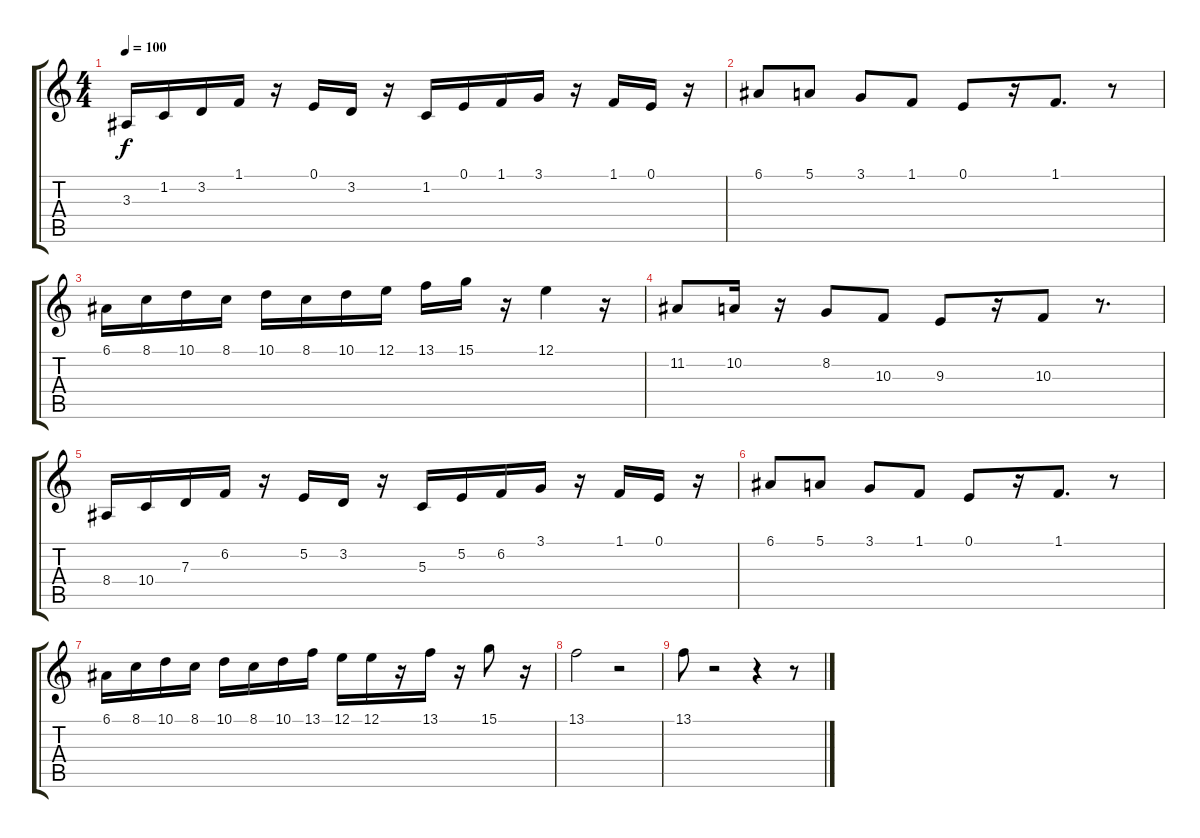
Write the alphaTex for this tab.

\track "" {instrument trumpet}
\staff {score tabs}
\tuning (E4 B3 G3 D3 A2 E2) {hide}
\ts (4 4)
\tempo 100
\clef g2
\ks c
3.3.16{dy f} 1.2.16 3.2.16 1.1.16 r.16 0.1.16 3.2.16 r.16 1.2.16 0.1.16 1.1.16 3.1.16 r.16 1.1.16 0.1.16 r.16 |
6.1.8 5.1.8 3.1.8 1.1.8 0.1.8 r.16 1.1.8{d} r.8 |
6.1.16 8.1.16 10.1.16 8.1.16 10.1.16 8.1.16 10.1.16 12.1.16 13.1.16 15.1.16 r.16 12.1.4 r.16 |
11.2.8 10.2.16 r.16 8.2.8 10.3.8 9.3.8 r.16 10.3.8 r.8{d} |
8.4.16 10.4.16 7.3.16 6.2.16 r.16 5.2.16 3.2.16 r.16 5.3.16 5.2.16 6.2.16 3.1.16 r.16 1.1.16 0.1.16 r.16 |
6.1.8 5.1.8 3.1.8 1.1.8 0.1.8 r.16 1.1.8{d} r.8 |
6.1.16 8.1.16 10.1.16 8.1.16 10.1.16 8.1.16 10.1.16 13.1.16 12.1.16 12.1.16 r.16 13.1.16 r.16 15.1.8 r.16 |
13.1.2 r.2 |
13.1.8 r.2 r.4 r.8
